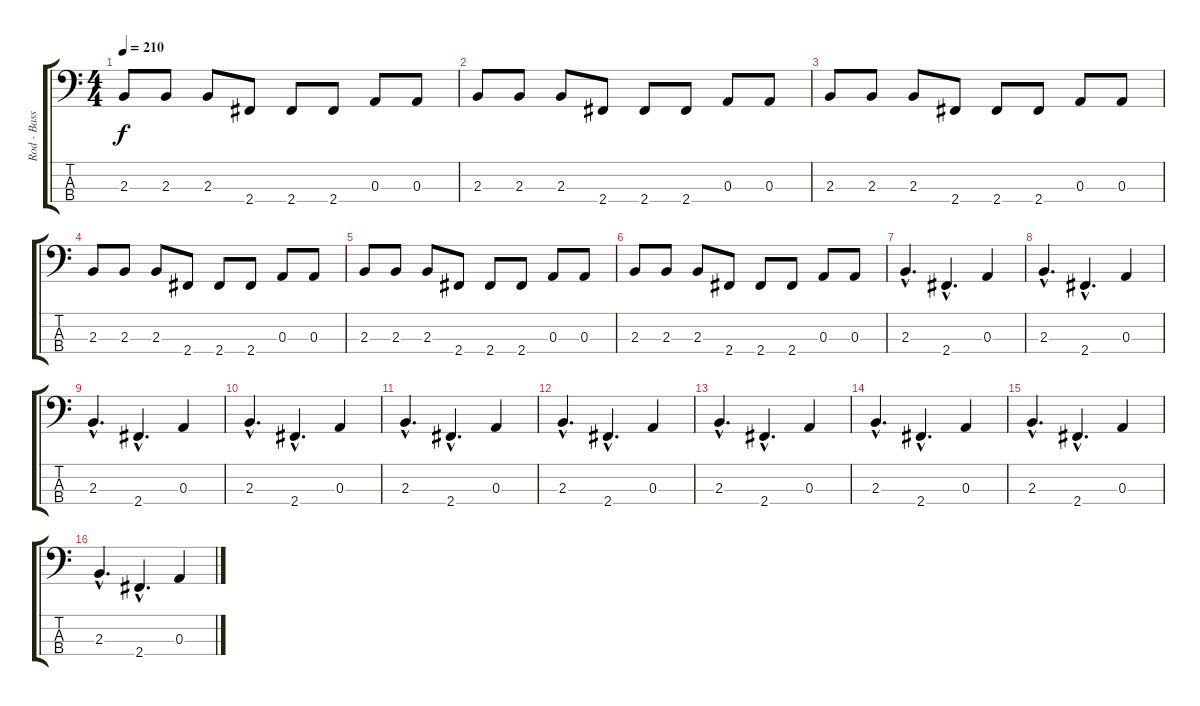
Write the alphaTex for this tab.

\track ("Rod - Bass" "Rod - Bass") {instrument electricbasspick}
\staff {score tabs}
\tuning (G2 D2 A1 E1) {hide}
\ts (4 4)
\tempo 210
\clef f4
\ks c
2.3.8{dy f} 2.3.8 2.3.8 2.4.8 2.4.8 2.4.8 0.3.8 0.3.8 |
2.3.8 2.3.8 2.3.8 2.4.8 2.4.8 2.4.8 0.3.8 0.3.8 |
2.3.8 2.3.8 2.3.8 2.4.8 2.4.8 2.4.8 0.3.8 0.3.8 |
2.3.8 2.3.8 2.3.8 2.4.8 2.4.8 2.4.8 0.3.8 0.3.8 |
2.3.8 2.3.8 2.3.8 2.4.8 2.4.8 2.4.8 0.3.8 0.3.8 |
2.3.8 2.3.8 2.3.8 2.4.8 2.4.8 2.4.8 0.3.8 0.3.8 |
2.3{hac}.4{d} 2.4{hac}.4{d} 0.3.4 |
2.3{hac}.4{d} 2.4{hac}.4{d} 0.3.4 |
2.3{hac}.4{d} 2.4{hac}.4{d} 0.3.4 |
2.3{hac}.4{d} 2.4{hac}.4{d} 0.3.4 |
2.3{hac}.4{d} 2.4{hac}.4{d} 0.3.4 |
2.3{hac}.4{d} 2.4{hac}.4{d} 0.3.4 |
2.3{hac}.4{d} 2.4{hac}.4{d} 0.3.4 |
2.3{hac}.4{d} 2.4{hac}.4{d} 0.3.4 |
2.3{hac}.4{d} 2.4{hac}.4{d} 0.3.4 |
2.3{hac}.4{d} 2.4{hac}.4{d} 0.3.4
